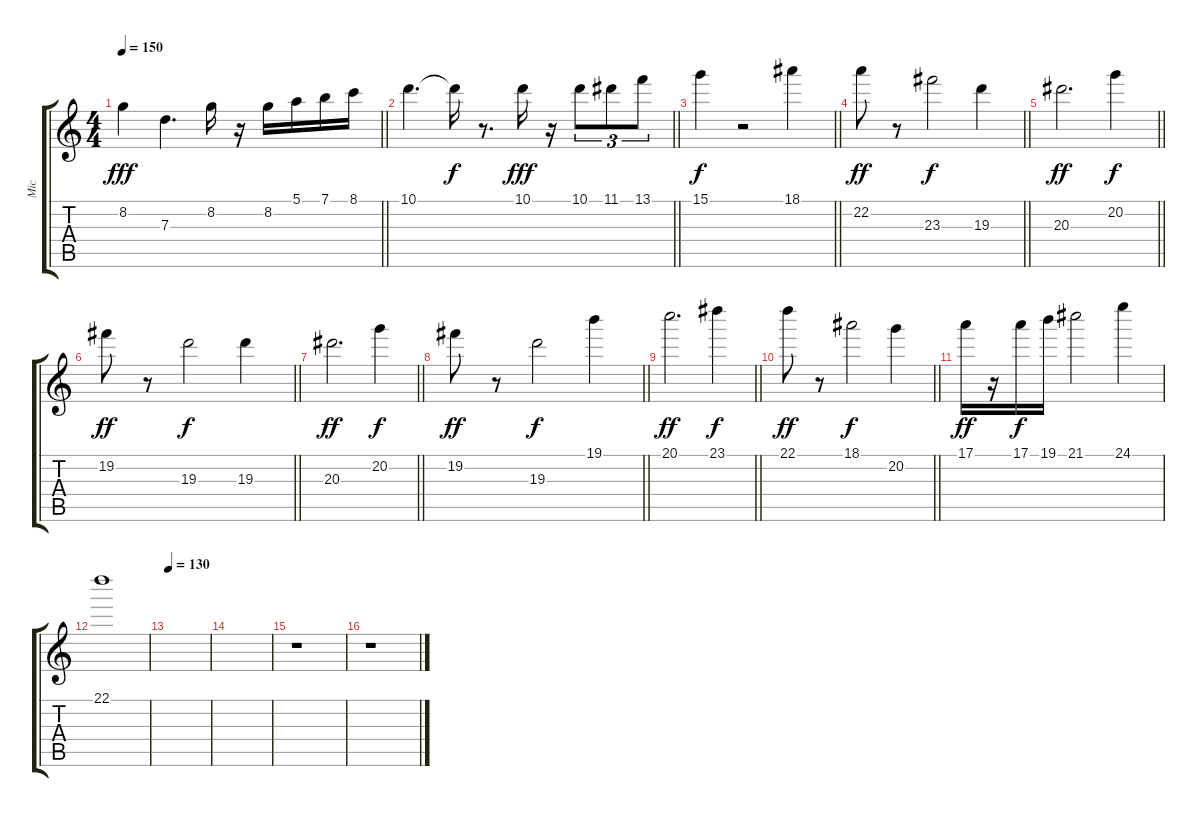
\track ("Mic" "Mic") {instrument distortionguitar}
\staff {score tabs}
\tuning (E4 B3 G3 D3 A2 E2) {hide}
\ts (4 4)
\tempo 150
\clef g2
\barLineRight lightlight
\ks c
8.2.4{dy fff} 7.3.4{d} 8.2.16 r.16 8.2.16 5.1.16 7.1.16 8.1.16 |
\barLineRight lightlight
10.1.4{d} 10.1{t}.16{dy f} r.8{d} 10.1.16{dy fff} r.16 10.1.8{tu (3 2)} 11.1.8{tu (3 2)} 13.1.8{tu (3 2)} |
\barLineRight lightlight
15.1.4{dy f} r.2 18.1.4{volume 12} |
\barLineRight lightlight
22.2.8{dy ff} r.8 23.3.2{dy f} 19.3.4 |
\barLineRight lightlight
20.3.2{d dy ff} 20.2.4{dy f volume 12} |
\barLineRight lightlight
19.2.8{dy ff} r.8 19.3.2{dy f} 19.3.4 |
\barLineRight lightlight
20.3.2{d dy ff} 20.2.4{dy f volume 12} |
\barLineRight lightlight
19.2.8{dy ff} r.8 19.3.2{dy f} 19.1.4 |
\barLineRight lightlight
20.1.2{d dy ff} 23.1.4{dy f volume 12} |
\barLineRight lightlight
22.1.8{dy ff} r.8 18.1.2{dy f} 20.2.4 |
17.1.16{dy ff} r.16 17.1.16{dy f} 19.1.16 21.1.2 24.1.4 |
22.1.1 |
\tempo 130
|
|
r.1 |
r.1
